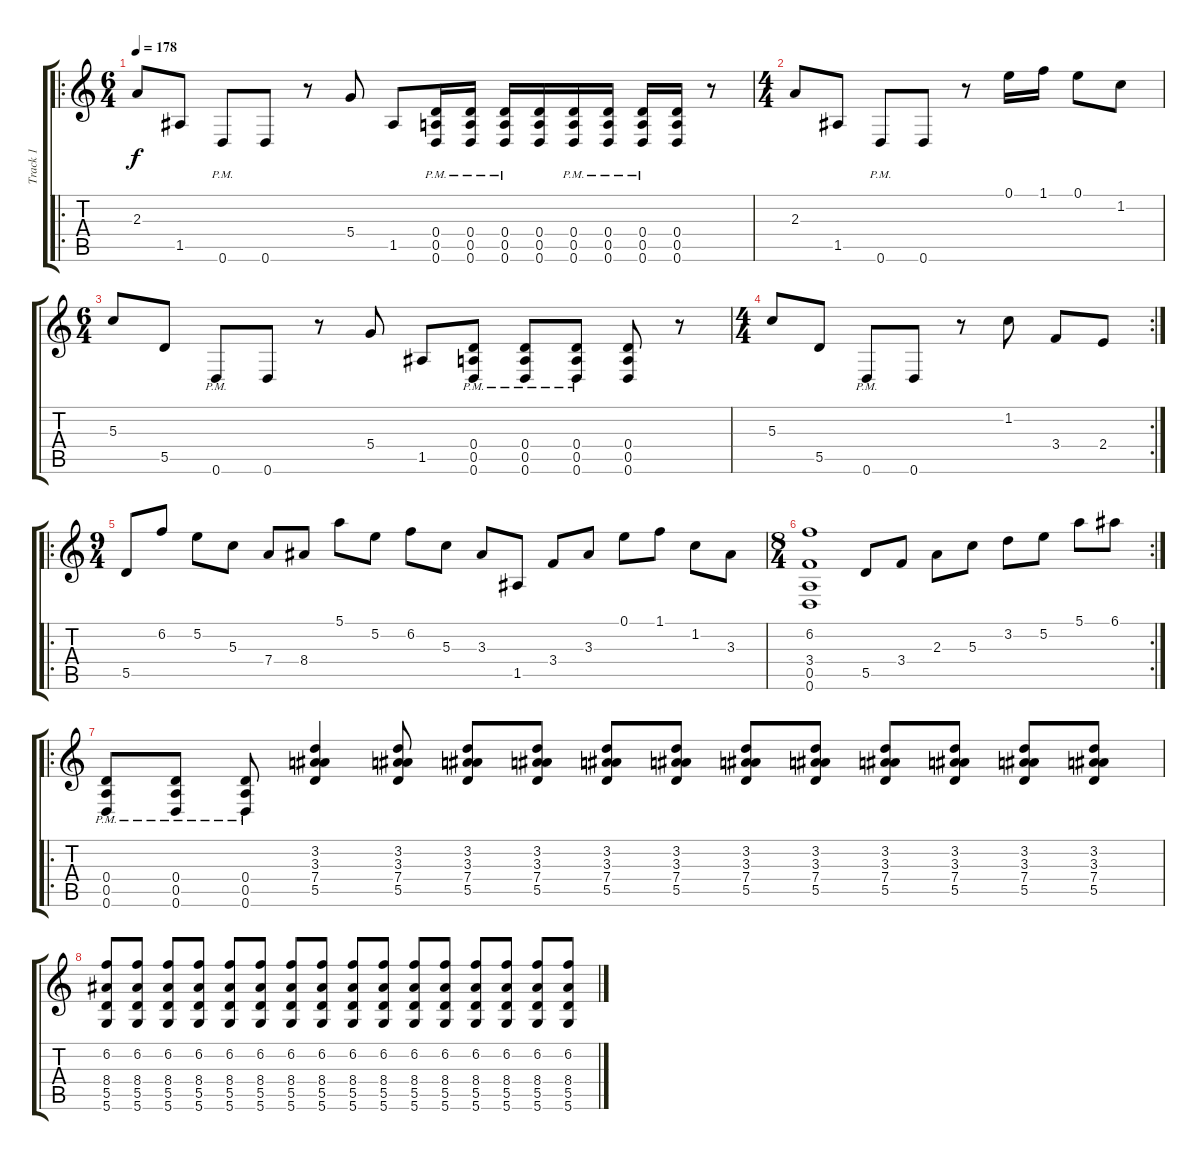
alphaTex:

\track ("Track 1" "Track 1") {instrument distortionguitar}
\staff {score tabs}
\tuning (E4 B3 G3 D3 A2 D2) {hide}
\ro
\ts (6 4)
\tempo 178
\clef g2
\ks c
2.3.8{dy f} 1.5.8 0.6{pm}.8 0.6.8 r.8 5.4.8 1.5.8 (0.4 0.5 0.6{pm}).16 (0.4 0.5 0.6{pm}).16 (0.4 0.5 0.6{pm}).16 (0.4 0.5 0.6).16 (0.4 0.5 0.6{pm}).16 (0.4 0.5 0.6{pm}).16 (0.4 0.5 0.6{pm}).16 (0.4 0.5 0.6).16 r.8 |
\ts (4 4)
2.3.8 1.5.8 0.6{pm}.8 0.6.8 r.8 0.1.16 1.1.16 0.1.8 1.2.8 |
\ts (6 4)
5.3.8 5.5.8 0.6{pm}.8 0.6.8 r.8 5.4.8 1.5.8 (0.4 0.5 0.6{pm}).8 (0.4 0.5 0.6{pm}).8 (0.4 0.5 0.6{pm}).8 (0.4 0.5 0.6).8 r.8 |
\rc 2
\ts (4 4)
5.3.8 5.5.8 0.6{pm}.8 0.6.8 r.8 1.2.8 3.4.8 2.4.8 |
\ro
\ts (9 4)
5.5.8 6.2.8 5.2.8 5.3.8 7.4.8 8.4.8 5.1.8 5.2.8 6.2.8 5.3.8 3.3.8 1.5.8 3.4.8 3.3.8 0.1.8 1.1.8 1.2.8 3.3.8 |
\rc 2
\ts (8 4)
(6.2 3.4 0.5 0.6).1 5.5.8 3.4.8 2.3.8 5.3.8 3.2.8 5.2.8 5.1.8 6.1.8 |
\ro
(0.4 0.5 0.6{pm}).8 (0.4 0.5 0.6{pm}).8 (0.4 0.5 0.6{pm}).8 (3.2 3.3 7.4 5.5).4 (3.2 3.3 7.4 5.5).8 (3.2 3.3 7.4 5.5).8 (3.2 3.3 7.4 5.5).8 (3.2 3.3 7.4 5.5).8 (3.2 3.3 7.4 5.5).8 (3.2 3.3 7.4 5.5).8 (3.2 3.3 7.4 5.5).8 (3.2 3.3 7.4 5.5).8 (3.2 3.3 7.4 5.5).8 (3.2 3.3 7.4 5.5).8 (3.2 3.3 7.4 5.5).8 |
(6.2 8.4 5.5 5.6).8 (6.2 8.4 5.5 5.6).8 (6.2 8.4 5.5 5.6).8 (6.2 8.4 5.5 5.6).8 (6.2 8.4 5.5 5.6).8 (6.2 8.4 5.5 5.6).8 (6.2 8.4 5.5 5.6).8 (6.2 8.4 5.5 5.6).8 (6.2 8.4 5.5 5.6).8 (6.2 8.4 5.5 5.6).8 (6.2 8.4 5.5 5.6).8 (6.2 8.4 5.5 5.6).8 (6.2 8.4 5.5 5.6).8 (6.2 8.4 5.5 5.6).8 (6.2 8.4 5.5 5.6).8 (6.2 8.4 5.5 5.6).8
